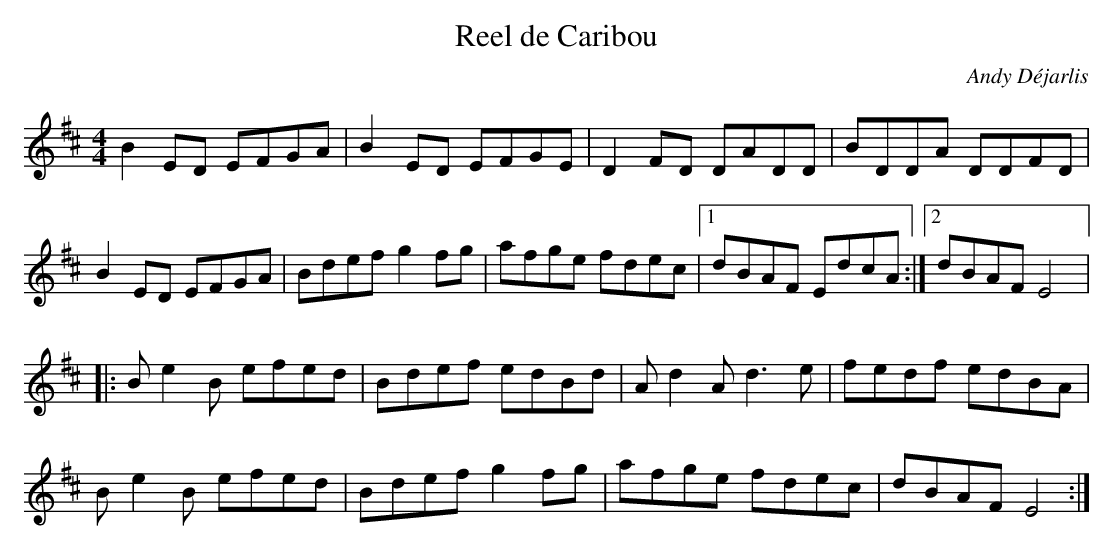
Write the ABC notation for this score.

X:1
T:Reel de Caribou
C:Andy Déjarlis
M:4/4
L:1/8
K:D
B2ED EFGA | B2ED EFGE | D2FD DADD | BDDA DDFD |
B2ED EFGA | Bdef g2fg | afge fdec |1 dBAF EdcA :|2 dBAF E4 |:
Be2B efed | Bdef edBd | Ad2A d3e | fedf edBA |
Be2B efed | Bdef g2fg | afge fdec | dBAF E4 :|
